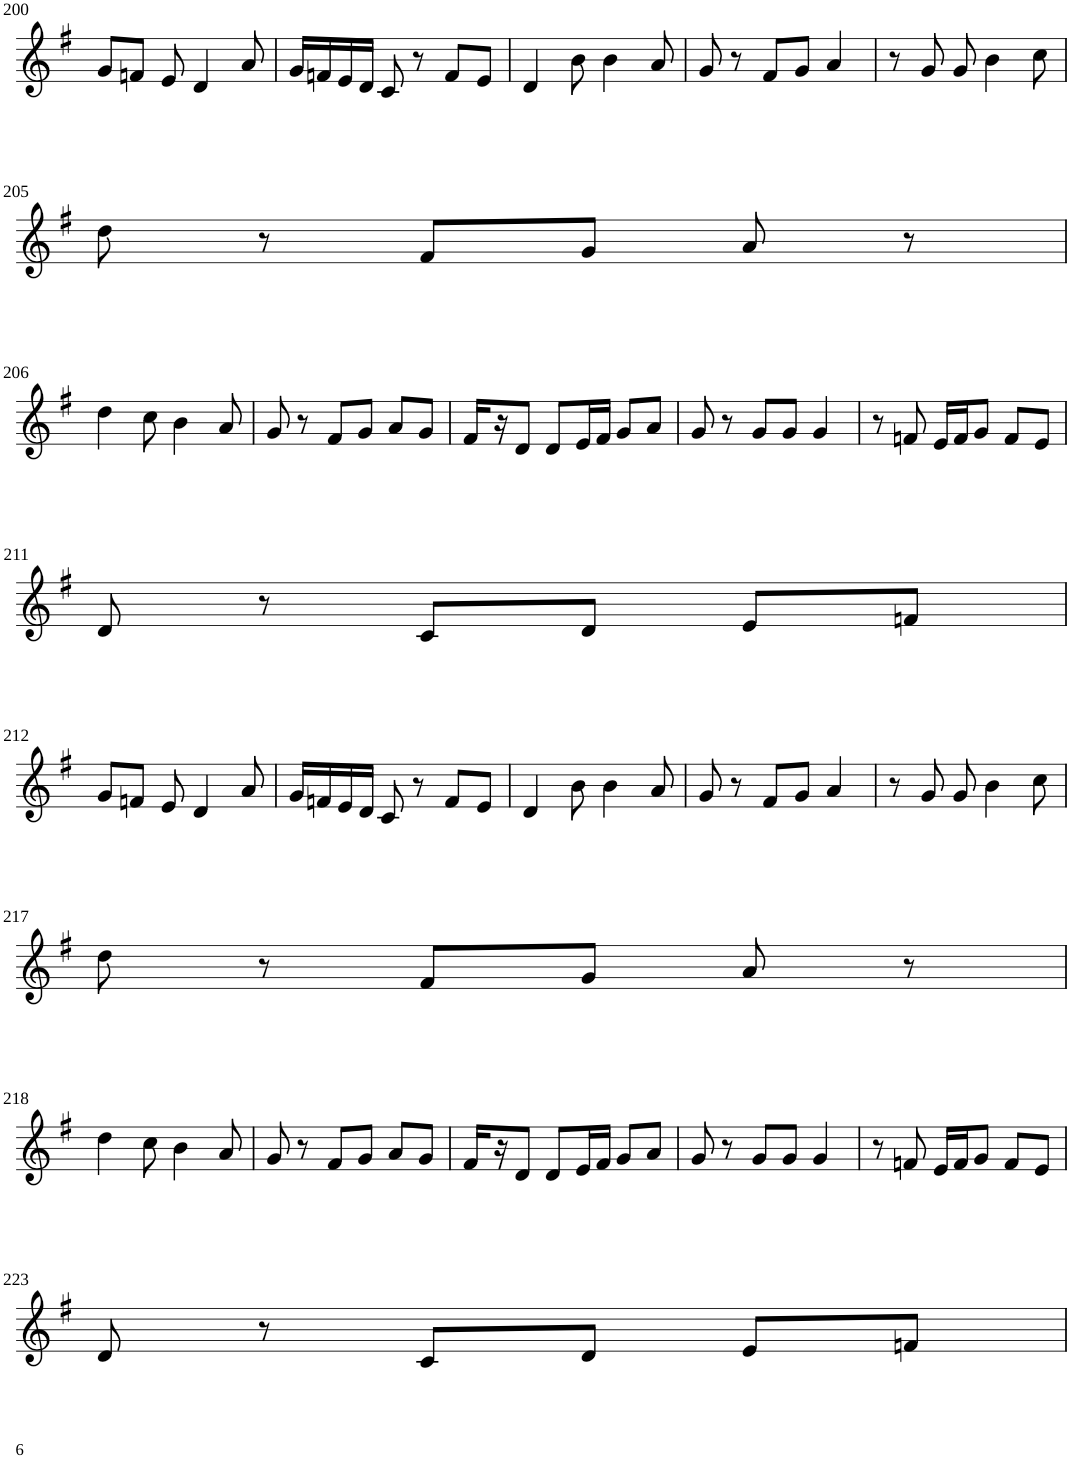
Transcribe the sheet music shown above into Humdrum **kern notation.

**kern
*part1
*staff1
*I"Violin
!!LO:PB:g=z
*clefG2
*k[f#]
*G:
*M3/4
=200
8g/L
8fn/J
8e/
4d/
8a/
=201
16g/LL
16fn/
16e/
16d/JJ
8c/
8r
8f/L
8e/J
=202
4d/
8b\
4b\
8a/
=203
8g/
8r
8f#/L
8g/J
4a/
=204
8r
8g/
8g/
4b\
8cc\
!!LO:LB:g=z
=205
8dd\
8r
8f#/L
8g/J
8a/
8r
!!LO:LB:g=z
=206
4dd\
8cc\
4b\
8a/
=207
8g/
8r
8f#/L
8g/J
8a/L
8g/J
=208
16f#/LL
16r
8d/J
8d/L
16e/L
16f#/JJ
8g/L
8a/J
=209
8g/
8r
8g/L
8g/J
4g/
=210
8r
8fn/
16e/LL
16f/J
8g/J
8f/L
8e/J
!!LO:LB:g=z
=211
8d/
8r
8c/L
8d/J
8e/L
8fn/J
!!LO:LB:g=z
=212
8g/L
8fn/J
8e/
4d/
8a/
=213
16g/LL
16fn/
16e/
16d/JJ
8c/
8r
8f/L
8e/J
=214
4d/
8b\
4b\
8a/
=215
8g/
8r
8f#/L
8g/J
4a/
=216
8r
8g/
8g/
4b\
8cc\
!!LO:LB:g=z
=217
8dd\
8r
8f#/L
8g/J
8a/
8r
!!LO:LB:g=z
=218
4dd\
8cc\
4b\
8a/
=219
8g/
8r
8f#/L
8g/J
8a/L
8g/J
=220
16f#/LL
16r
8d/J
8d/L
16e/L
16f#/JJ
8g/L
8a/J
=221
8g/
8r
8g/L
8g/J
4g/
=222
8r
8fn/
16e/LL
16f/J
8g/J
8f/L
8e/J
!!LO:LB:g=z
=223
8d/
8r
8c/L
8d/J
8e/L
8fn/J
=
*-
